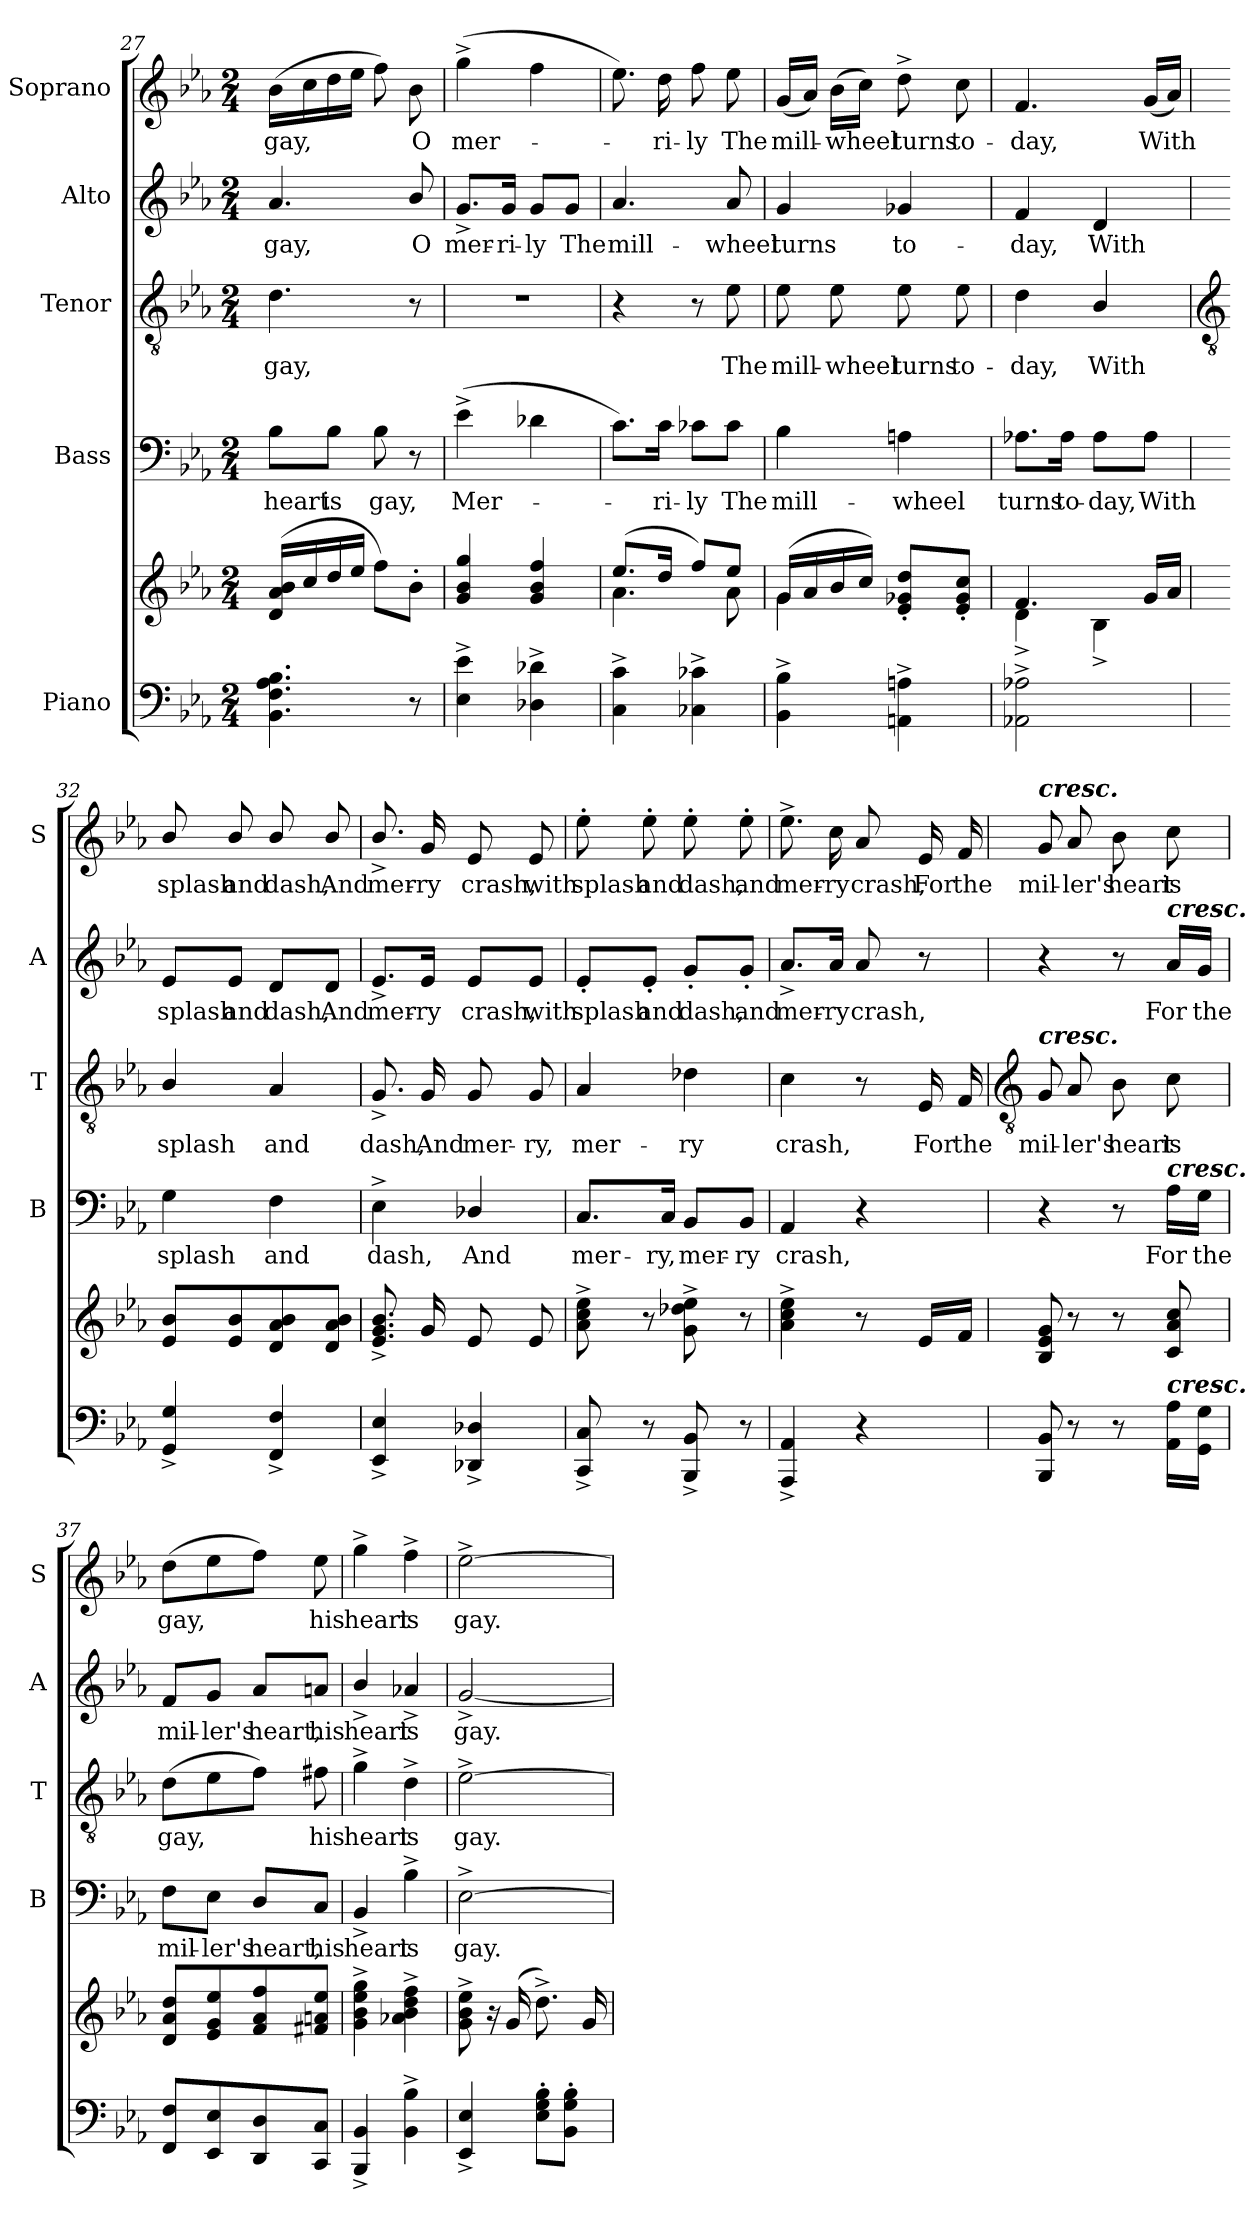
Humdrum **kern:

**kern	**kern	**kern	**text	**kern	**text	**kern	**text	**kern	**text
*part5	*part5	*part4	*part4	*part3	*part3	*part2	*part2	*part1	*part1
*staff6	*staff5	*staff4	*staff4	*staff3	*staff3	*staff2	*staff2	*staff1	*staff1
*I"Piano	*	*I"Bass	*	*I"Tenor	*	*I"Alto	*	*I"Soprano	*
*	*	*I'B	*	*I'T	*	*I'A	*	*I'S	*
!!LO:LB:g=z
*clefF4	*clefG2	*clefF4	*	*clefGv2	*	*clefG2	*	*clefG2	*
*k[b-e-a-]	*k[b-e-a-]	*k[b-e-a-]	*	*k[b-e-a-]	*	*k[b-e-a-]	*	*k[b-e-a-]	*
*E-:	*E-:	*E-:	*	*E-:	*	*E-:	*	*E-:	*
*M2/4	*M2/4	*M2/4	*	*M2/4	*	*M2/4	*	*M2/4	*
=27	=27	=27	=27	=27	=27	=27	=27	=27	=27
*	*^	*	*	*	*	*	*	*	*
!	!	!LO:N:vis=1	!	!LO:LY:b	!	!LO:LY:b	!	!LO:LY:b	!	!LO:LY:b
4.BB- 4.F 4.A- 4.B-	(>16d 16a- 16b-LL	2ryy	8B-\L	heart	4.d	gay,	4.a-	gay,	(>16b-LL	gay,
.	16cc	.	.	.	.	.	.	.	16cc	.
!	!	!	!	!LO:LY:b	!	!	!	!	!	!
.	16dd	.	8B-\J	is	.	.	.	.	16dd	.
.	16ee-JJ	.	.	.	.	.	.	.	16ee-JJ	.
!	!	!	!	!LO:LY:b	!	!	!	!	!	!
.	8ff\L)	.	8B-	gay,	.	.	.	.	8ff)	.
!	!	!	!	!	!	!	!	!LO:LY:b	!	!LO:LY:b
8r	8b-'\J	.	8r	.	8r	.	8b-/	O	8b-	O
=28	=28	=28	=28	=28	=28	=28	=28	=28	=28	=28
!	!	!LO:N:vis=1	!	!LO:LY:b	!LO:N:vis=1	!	!	!LO:LY:b	!	!LO:LY:b
4E-^ 4e-^	4g 4b- 4gg	2ryy	(>4e-^	Mer-	2r	.	8.g^/L	mer-	(>4gg^	mer-
!	!	!	!	!	!	!	!	!LO:LY:b	!	!
.	.	.	.	.	.	.	16g/Jk	-ri-	.	.
!	!	!	!	!	!	!	!	!LO:LY:b	!	!
4D-X^ 4d-X^	4g 4b- 4ff	.	4d-X	.	.	.	8g/L	-ly	4ff	.
!	!	!	!	!	!	!	!	!LO:LY:b	!	!
.	.	.	.	.	.	.	8g/J	The	.	.
=29	=29	=29	=29	=29	=29	=29	=29	=29	=29	=29
!	!	!	!	!	!	!	!	!LO:LY:b	!	!
4C^ 4c^	(>8.ee-/L	4.a-\	8.c\L)	.	4r	.	4.a-	mill-	8.ee-)	.
!	!	!	!	!LO:LY:b	!	!	!	!	!	!LO:LY:b
.	16dd/J	.	16c\Jk	ri-	.	.	.	.	16dd	ri-
!	!	!	!	!LO:LY:b	!	!	!	!	!	!LO:LY:b
4C-X^ 4c-X^	8ff/L)	.	8c-X\L	-ly	8r	.	.	.	8ff	-ly
!	!	!	!	!LO:LY:b	!	!LO:LY:b	!	!LO:LY:b	!	!LO:LY:b
.	8ee-/J	8a-\	8c-\J	The	8e-	The	8a-	-wheel	8ee-	The
=30	=30	=30	=30	=30	=30	=30	=30	=30	=30	=30
!	!	!	!	!LO:LY:b	!	!LO:LY:b	!	!LO:LY:b	!	!LO:LY:b
4BB-^ 4B-^	(>16gLL	4g\	4B-	mill-	8e-	mill-	4g	turns	(<16gLL	mill-
.	16a-	.	.	.	.	.	.	.	16a-JJ)	.
!	!	!	!	!	!	!LO:LY:b	!	!	!	!LO:LY:b
.	16b-	.	.	.	8e-	-wheel	.	.	(>16b-LL	wheel
.	16ccJJ)	.	.	.	.	.	.	.	16ccJJ)	.
!	!	!	!	!LO:LY:b	!	!LO:LY:b	!	!LO:LY:b	!	!LO:LY:b
4AAn^ 4An^	8e-' 8g-X' 8dd'L	4ryy	4An	-wheel	8e-	turns	4g-X	to-	8dd^	turns
!	!	!	!	!	!	!LO:LY:b	!	!	!	!LO:LY:b
.	8e-' 8g-' 8cc'J	.	.	.	8e-	to-	.	.	8cc	to-
=31	=31	=31	=31	=31	=31	=31	=31	=31	=31	=31
!	!	!	!	!LO:LY:b	!	!LO:LY:b	!	!LO:LY:b	!	!LO:LY:b
2AA-X^ 2A-X^	4.f	4d^\	8.A-X\L	turns	4d	-day,	4f	-day,	4.f	-day,
!	!	!	!	!LO:LY:b	!	!	!	!	!	!
.	.	.	16A-\Jk	to-	.	.	.	.	.	.
!	!	!	!	!LO:LY:b	!	!LO:LY:b	!	!LO:LY:b	!	!
.	.	4B-^\	8A-\L	-day,	4B-/	With	4d	With	.	.
!	!	!	!	!LO:LY:b	!	!	!	!	!	!LO:LY:b
.	16gLL	.	8A-\J	With	.	.	.	.	(<16gLL	With
.	16a-JJ	.	.	.	.	.	.	.	16a-JJ)	.
*	*v	*v	*	*	*	*	*	*	*	*
!!LO:LB:g=z
=32	=32	=32	=32	=32	=32	=32	=32	=32	=32
*	*	*	*	*clefGv2	*	*	*	*	*
!	!	!	!LO:LY:b	!	!LO:LY:b	!	!LO:LY:b	!	!LO:LY:b
4GG^ 4G^	8e-/ 8b-/L	4G	splash	4B-/	splash	8e-/L	splash	8b-/	splash
!	!	!	!	!	!	!	!LO:LY:b	!	!LO:LY:b
.	8e-/ 8b-/	.	.	.	.	8e-/J	and	8b-/	and
!	!	!	!LO:LY:b	!	!LO:LY:b	!	!LO:LY:b	!	!LO:LY:b
4FF^ 4F^	8d/ 8a-/ 8b-/	4F	and	4A-	and	8d/L	dash,	8b-/	dash,
!	!	!	!	!	!	!	!LO:LY:b	!	!LO:LY:b
.	8d/ 8a-/ 8b-/J	.	.	.	.	8d/J	And	8b-/	And
=33	=33	=33	=33	=33	=33	=33	=33	=33	=33
!	!	!	!LO:LY:b	!	!LO:LY:b	!	!LO:LY:b	!	!LO:LY:b
4EE-^ 4E-^	8.e-/^ 8.g/^ 8.b-/^L	4E-^	dash,	8.G^	dash,	8.e-^/L	mer-	8.b-^/	mer-
!	!	!	!	!	!LO:LY:b	!	!LO:LY:b	!	!LO:LY:b
.	16gL	.	.	16G	And	16e-/Jk	-ry	16g	-ry
!	!	!	!LO:LY:b	!	!LO:LY:b	!	!LO:LY:b	!	!LO:LY:b
4DD-X^ 4D-X^	8e-	4D-X/	And	8G	mer-	8e-/L	crash,	8e-	crash,
!	!	!	!	!	!LO:LY:b	!	!LO:LY:b	!	!LO:LY:b
.	8e-J	.	.	8G	-ry,	8e-/J	with	8e-	with
=34	=34	=34	=34	=34	=34	=34	=34	=34	=34
!	!	!	!LO:LY:b	!	!LO:LY:b	!	!LO:LY:b	!	!LO:LY:b
8CC^ 8C^	8a-^ 8cc^ 8ee-^	8.C/L	mer-	4A-	mer-	8e-'/L	splash	8ee-'	splash
!	!	!	!	!	!	!	!LO:LY:b	!	!LO:LY:b
8r	8r	.	.	.	.	8e-'/J	and	8ee-'	and
!	!	!	!LO:LY:b	!	!	!	!	!	!
.	.	16C/Jk	-ry,	.	.	.	.	.	.
!	!	!	!LO:LY:b	!	!LO:LY:b	!	!LO:LY:b	!	!LO:LY:b
8BBB-^ 8BB-^	8g^ 8dd-X^ 8ee-^	8BB-/L	mer-	4d-X	-ry	8g'/L	dash,	8ee-'	dash,
!	!	!	!LO:LY:b	!	!	!	!LO:LY:b	!	!LO:LY:b
8r	8r	8BB-/J	-ry	.	.	8g'/J	and	8ee-'	and
=35	=35	=35	=35	=35	=35	=35	=35	=35	=35
!	!	!	!LO:LY:b	!	!LO:LY:b	!	!LO:LY:b	!	!LO:LY:b
4AAA-^ 4AA-^	4a-^ 4cc^ 4ee-^	4AA-	crash,	4c	crash,	8.a-^/L	mer-	8.ee-^	mer-
!	!	!	!	!	!	!	!LO:LY:b	!	!LO:LY:b
.	.	.	.	.	.	16a-/Jk	-ry	16cc	-ry
!	!	!	!	!	!	!	!LO:LY:b	!	!LO:LY:b
4r	8r	4r	.	8r	.	8a-	crash,	8a-	crash,
!	!	!	!	!	!LO:LY:b	!	!	!	!LO:LY:b
.	16e-LL	.	.	16E-	For	8r	.	16e-	For
!	!	!	!	!	!LO:LY:b	!	!	!	!LO:LY:b
.	16fJJ	.	.	16F	the	.	.	16f	the
!!LO:LB:g=z
=36	=36	=36	=36	=36	=36	=36	=36	=36	=36
*	*	*	*	*clefGv2	*	*	*	*	*
!	!	!	!	!	!	!	!	!LO:TX:a:Bi:t=cresc.	!
!	!	!	!	!LO:TX:a:Bi:t=cresc.	!	!	!	!	!
!	!	!	!	!	!LO:LY:b	!	!	!	!LO:LY:b
8BBB- 8BB-	8B- 8e- 8g	4r	.	8G	mil-	4r	.	8g	mil-
!	!	!	!	!	!LO:LY:b	!	!	!	!LO:LY:b
8r	8r	.	.	8A-	-ler's	.	.	8a-	-ler's
!	!	!	!	!	!LO:LY:b	!	!	!	!LO:LY:b
8r	8r	8r	.	8B-	heart	8r	.	8b-	heart
!	!	!	!	!	!	!LO:TX:a:Bi:t=cresc.	!	!	!
!	!	!LO:TX:a:Bi:t=cresc.	!	!	!	!	!	!	!
!LO:TX:a:Bi:t=cresc.	!	!	!	!	!	!	!	!	!
!	!	!	!LO:LY:b	!	!LO:LY:b	!	!LO:LY:b	!	!LO:LY:b
16AA- 16A-LL	8c 8a- 8cc	16A-\LL	For	8c	is	16a-/LL	For	8cc	is
!	!	!	!LO:LY:b	!	!	!	!LO:LY:b	!	!
16GG 16GJJ	.	16G\JJ	the	.	.	16g/JJ	the	.	.
=37	=37	=37	=37	=37	=37	=37	=37	=37	=37
!	!	!	!LO:LY:b	!	!LO:LY:b	!	!LO:LY:b	!	!LO:LY:b
8FF 8FL	8d 8a- 8ddL	8F\L	mil-	(>8dL	gay,	8f/L	mil-	(>8ddL	gay,
!	!	!	!LO:LY:b	!	!	!	!LO:LY:b	!	!
8EE- 8E-	8e- 8g 8ee-	8E-\J	-ler's	8e-	.	8g/J	-ler's	8ee-	.
!	!	!	!LO:LY:b	!	!	!	!LO:LY:b	!	!
8DD/ 8D/	8f 8a- 8ff	8D/L	heart,	8fJ)	.	8a-/L	heart,	8ffJ)	.
!	!	!	!LO:LY:b	!	!LO:LY:b	!	!LO:LY:b	!	!LO:LY:b
8CC 8CJ	8f#X 8an 8ee-J	8C/J	his	8f#X	his	8an/J	his	8ee-	his
=38	=38	=38	=38	=38	=38	=38	=38	=38	=38
!	!	!	!LO:LY:b	!	!LO:LY:b	!	!LO:LY:b	!	!LO:LY:b
4BBB-/^ 4BB-/^	4g^ 4b-^ 4ee-^ 4gg^	4BB-^/	heart	4g^	heart	4b-^/	heart	4gg^	heart
!	!	!	!LO:LY:b	!	!LO:LY:b	!	!LO:LY:b	!	!LO:LY:b
4BB-^ 4B-^	4a-X^ 4b-^ 4dd^ 4ff^	4B-^	is	4d^	is	4a-X^	is	4ff^	is
=39	=39	=39	=39	=39	=39	=39	=39	=39	=39
!	!	!	!LO:LY:b	!	!LO:LY:b	!	!LO:LY:b	!	!LO:LY:b
4EE-^ 4E-^	8g^ 8b-^ 8ee-^	[2E-^	gay.	[2e-^	gay.	[2g^	gay.	[2ee-^	gay.
.	16r	.	.	.	.	.	.	.	.
.	(16gLL	.	.	.	.	.	.	.	.
8E-' 8G' 8B-'L	8.dd^J)	.	.	.	.	.	.	.	.
8BB-' 8G' 8B-'J	.	.	.	.	.	.	.	.	.
.	16g	.	.	.	.	.	.	.	.
=	=	=	=	=	=	=	=	=	=
*-	*-	*-	*-	*-	*-	*-	*-	*-	*-
